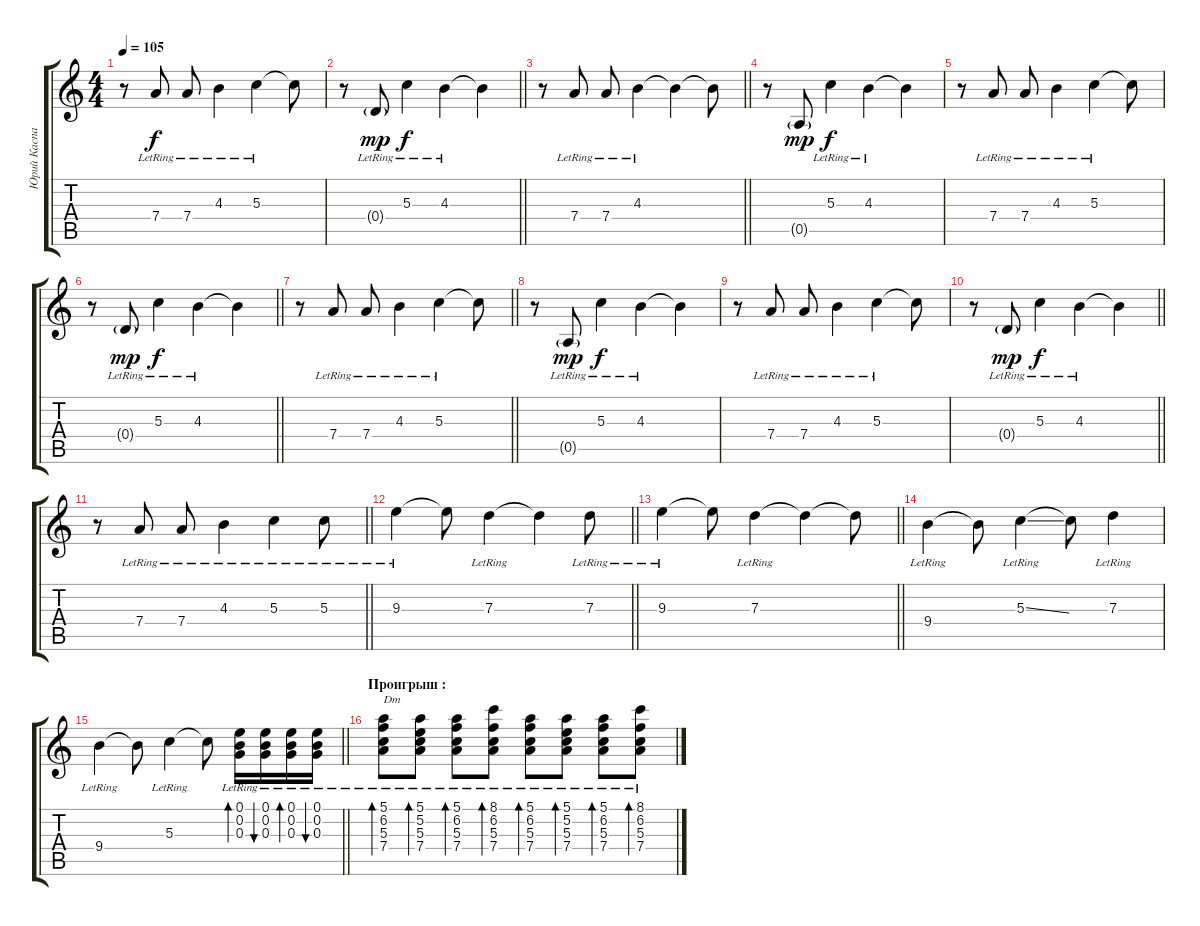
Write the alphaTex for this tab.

\track ("Юрий Каспарян" "Юрий Каспа") {instrument electricguitarclean}
\staff {score tabs}
\tuning (E4 B3 G3 D3 A2 E2) {hide}
\ts (4 4)
\tempo 105
\clef g2
\ks c
r.8{dy f} 7.4{lr}.8 7.4{lr}.8 4.3{lr}.4 5.3{lr}.4 5.3{t}.8 |
\barLineRight lightlight
r.8 0.4{g lr}.8{dy mp} 5.3{lr}.4{dy f} 4.3{lr}.4 4.3{t}.4 |
\barLineRight lightlight
r.8 7.4{lr}.8 7.4{lr}.8 4.3{lr}.4 4.3{t}.4 4.3{t}.8 |
r.8 0.5{g}.8{dy mp} 5.3{lr}.4{dy f} 4.3{lr}.4 4.3{t}.4 |
r.8 7.4{lr}.8 7.4{lr}.8 4.3{lr}.4 5.3{lr}.4 5.3{t}.8 |
\barLineRight lightlight
r.8 0.4{g lr}.8{dy mp} 5.3{lr}.4{dy f} 4.3{lr}.4 4.3{t}.4 |
\barLineRight lightlight
r.8 7.4{lr}.8 7.4{lr}.8 4.3{lr}.4 5.3{lr}.4 5.3{t}.8 |
r.8 0.5{g lr}.8{dy mp} 5.3{lr}.4{dy f} 4.3{lr}.4 4.3{t}.4 |
r.8 7.4{lr}.8 7.4{lr}.8 4.3{lr}.4 5.3{lr}.4 5.3{t}.8 |
\barLineRight lightlight
r.8 0.4{g lr}.8{dy mp} 5.3{lr}.4{dy f} 4.3{lr}.4 4.3{t}.4 |
\barLineRight lightlight
r.8 7.4{lr}.8 7.4{lr}.8 4.3{lr}.4 5.3{lr}.4 5.3{lr}.8 |
\barLineRight lightlight
9.3{lr}.4 9.3{t}.8 7.3{lr}.4 7.3{t}.4 7.3{lr}.8 |
\barLineRight lightlight
9.3{lr}.4 9.3{t}.8 7.3{lr}.4 7.3{t}.4 7.3{t}.8 |
9.4{lr}.4 9.4{t}.8 5.3{ss lr}.4 5.3{t}.8 7.3{lr}.4 |
\barLineRight lightlight
9.4{lr}.4 9.4{t}.8 5.3{lr}.4 5.3{t}.8 (0.1{lr} 0.2{lr} 0.3{lr}).16{bd 30} (0.1{lr} 0.2{lr} 0.3{lr}).16{bu 30} (0.1{lr} 0.2{lr} 0.3{lr}).16{bd 30} (0.1{lr} 0.2{lr} 0.3{lr}).16{bu 30} |
\section ("" "Проигрыш :")
(5.1{lr} 6.2{lr} 5.3{lr} 7.4{lr}).8{bd 30 txt "Dm"} (5.1{lr} 5.2{lr} 5.3{lr} 7.4{lr}).8{bd 30} (5.1{lr} 6.2{lr} 5.3{lr} 7.4{lr}).8{bd 30} (8.1{lr} 6.2{lr} 5.3{lr} 7.4{lr}).8{bd 30} (5.1{lr} 6.2{lr} 5.3{lr} 7.4{lr}).8{bd 30} (5.1{lr} 5.2{lr} 5.3{lr} 7.4{lr}).8{bd 30} (5.1{lr} 6.2{lr} 5.3{lr} 7.4{lr}).8{bd 30} (8.1{lr} 6.2{lr} 5.3{lr} 7.4{lr}).8{bd 30}
